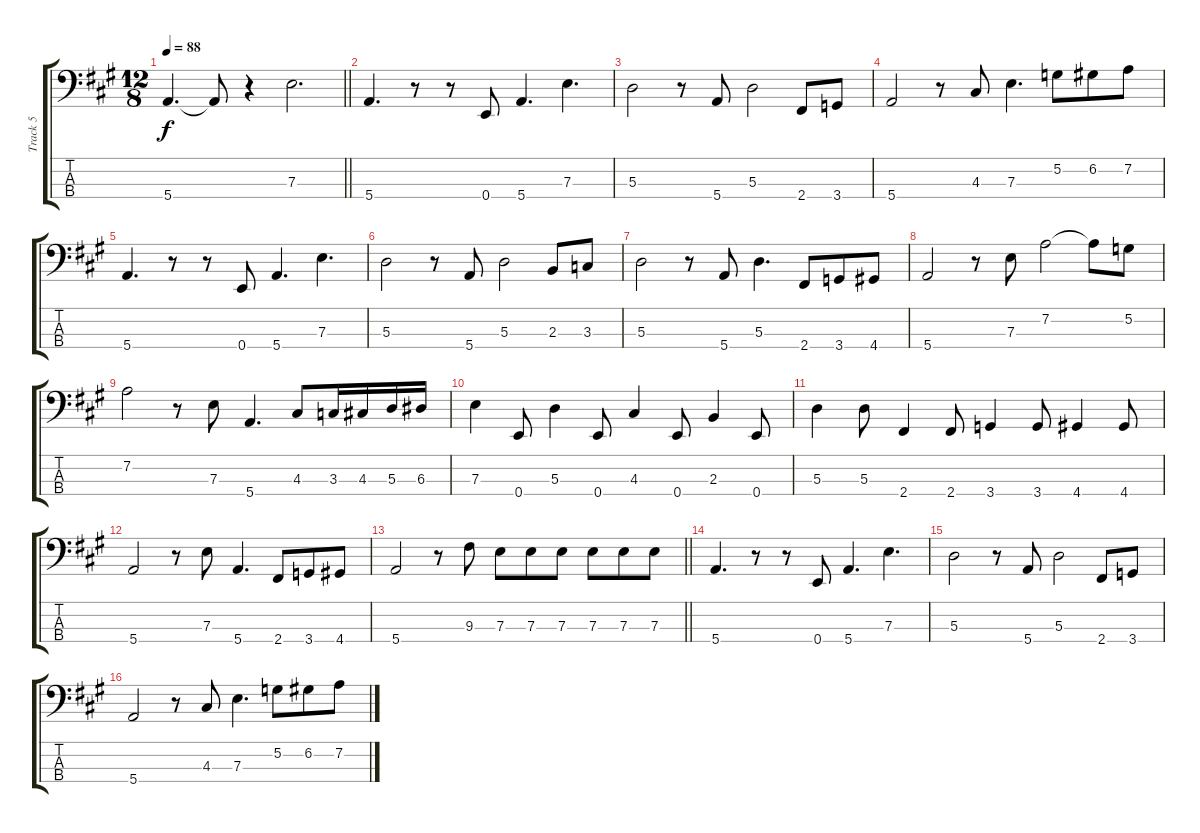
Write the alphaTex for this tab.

\track ("Track 5" "Track 5") {instrument electricbassfinger}
\staff {score tabs}
\tuning (G2 D2 A1 E1) {hide}
\ts (12 8)
\tempo 88
\clef f4
\barLineRight lightlight
\ks a
5.4.4{d dy f} 5.4{t}.8 r.4 7.3.2{d} |
5.4.4{d} r.8 r.8 0.4.8 5.4.4{d} 7.3.4{d} |
5.3.2 r.8 5.4.8 5.3.2 2.4.8 3.4.8 |
5.4.2 r.8 4.3.8 7.3.4{d} 5.2.8 6.2.8 7.2.8 |
5.4.4{d} r.8 r.8 0.4.8 5.4.4{d} 7.3.4{d} |
5.3.2 r.8 5.4.8 5.3.2 2.3.8 3.3.8 |
5.3.2 r.8 5.4.8 5.3.4{d} 2.4.8 3.4.8 4.4.8 |
5.4.2 r.8 7.3.8 7.2.2 7.2{t}.8 5.2.8 |
7.2.2 r.8 7.3.8 5.4.4{d} 4.3.8 3.3.16 4.3.16 5.3.16 6.3.16 |
7.3.4 0.4.8 5.3.4 0.4.8 4.3.4 0.4.8 2.3.4 0.4.8 |
5.3.4 5.3.8 2.4.4 2.4.8 3.4.4 3.4.8 4.4.4 4.4.8 |
5.4.2 r.8 7.3.8 5.4.4{d} 2.4.8 3.4.8 4.4.8 |
\barLineRight lightlight
5.4.2 r.8 9.3.8 7.3.8 7.3.8 7.3.8 7.3.8 7.3.8 7.3.8 |
5.4.4{d} r.8 r.8 0.4.8 5.4.4{d} 7.3.4{d} |
5.3.2 r.8 5.4.8 5.3.2 2.4.8 3.4.8 |
5.4.2 r.8 4.3.8 7.3.4{d} 5.2.8 6.2.8 7.2.8
